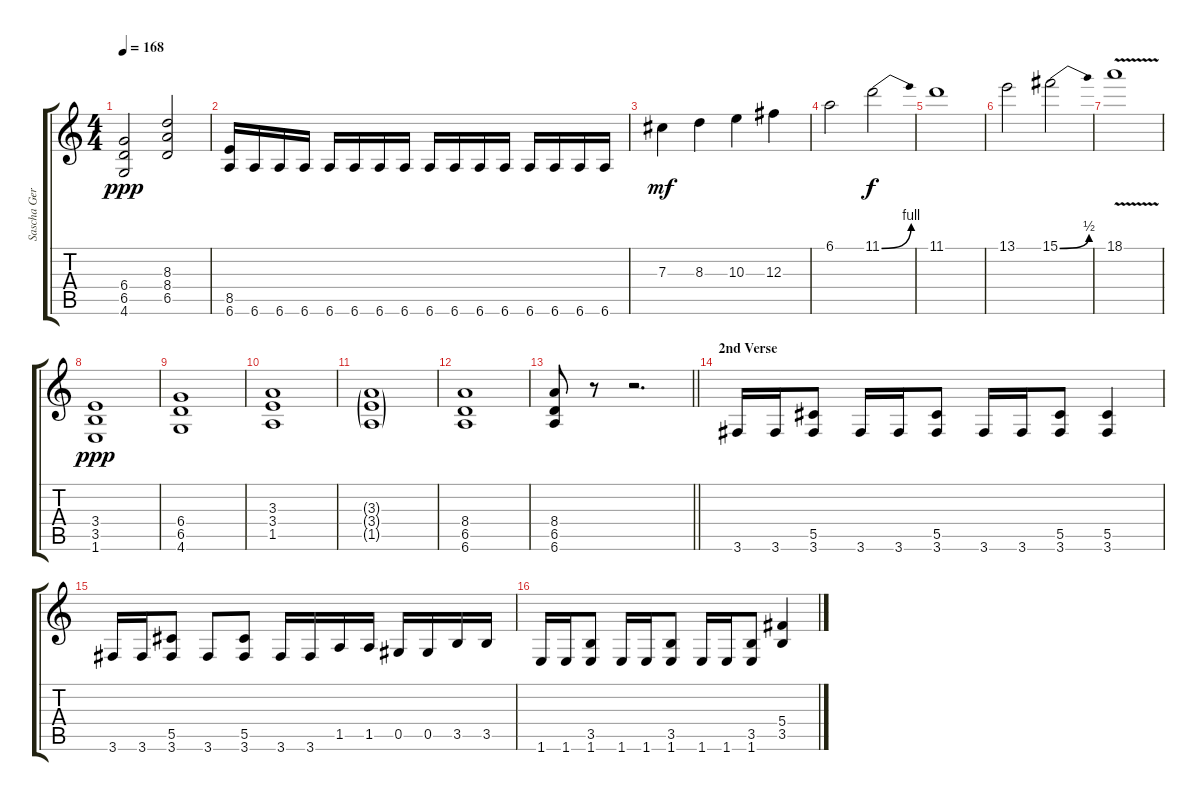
\track ("Sascha Gerstner" "Sascha Ger") {instrument overdrivenguitar}
\staff {score tabs}
\tuning (Eb4 Bb3 Gb3 Db3 Ab2 Eb2) {hide}
\ts (4 4)
\tempo 168
\clef g2
\ks c
(6.4 6.5 4.6).2{dy ppp} (8.3 8.4 6.5).2 |
(8.5 6.6).16 6.6.16 6.6.16 6.6.16 6.6.16 6.6.16 6.6.16 6.6.16 6.6.16 6.6.16 6.6.16 6.6.16 6.6.16 6.6.16 6.6.16 6.6.16 |
7.3.4{dy mf volume 12} 8.3.4 10.3.4 12.3.4 |
6.1.2{instrument distortionguitar} 11.1{be (bend 0 0 60 4)}.2{dy f} |
11.1.1 |
13.1.2 15.1{be (bend 0 0 60 2)}.2 |
18.1{v}.1 |
(3.4 3.5 1.6).1{dy ppp instrument overdrivenguitar} |
(6.4 6.5 4.6).1 |
(3.3 3.4 1.5).1 |
(3.3{g} 3.4{g} 1.5{g}).1 |
(8.4 6.5 6.6).1 |
\barLineRight lightlight
(8.4 6.5 6.6).8 r.8 r.2{d} |
\section ("" "2nd Verse")
3.6.16 3.6.16 (5.5 3.6).8 3.6.16 3.6.16 (5.5 3.6).8 3.6.16 3.6.16 (5.5 3.6).8 (5.5 3.6).4 |
3.6.16 3.6.16 (5.5 3.6).8 3.6.8 (5.5 3.6).8 3.6.16 3.6.16 1.5.16 1.5.16 0.5.16 0.5.16 3.5.16 3.5.16 |
1.6.16 1.6.16 (3.5 1.6).8 1.6.16 1.6.16 (3.5 1.6).8 1.6.16 1.6.16 (3.5 1.6).8 (5.4 3.5).4
